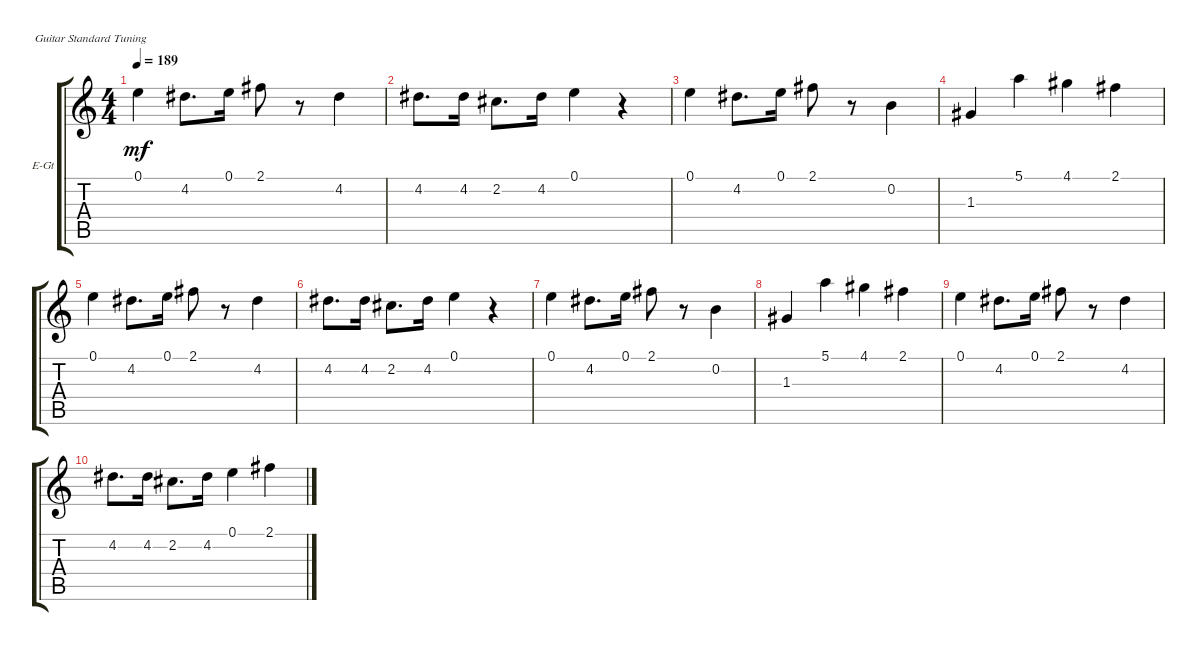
\defaultSystemsLayout 4
\bracketExtendMode groupsimilarinstruments
\firstSystemTrackNameOrientation horizontal
\otherSystemsTrackNameOrientation horizontal
\track ("Vocal" "E-Gt") {instrument electricguitarclean}
\staff {score tabs}
\tuning (E4 B3 G3 D3 A2 E2)
\ts (4 4)
\tempo 189
\clef g2
\ks c
0.1.4{dy mf} 4.2.8{d} 0.1.16 2.1.8 r.8 4.2.4 |
4.2.8{d} 4.2.16 2.2.8{d} 4.2.16 0.1.4 r.4 |
0.1.4 4.2.8{d} 0.1.16 2.1.8 r.8 0.2.4 |
1.3.4 5.1.4 4.1.4 2.1.4 |
0.1.4 4.2.8{d} 0.1.16 2.1.8 r.8 4.2.4 |
4.2.8{d} 4.2.16 2.2.8{d} 4.2.16 0.1.4 r.4 |
0.1.4 4.2.8{d} 0.1.16 2.1.8 r.8 0.2.4 |
1.3.4 5.1.4 4.1.4 2.1.4 |
0.1.4 4.2.8{d} 0.1.16 2.1.8 r.8 4.2.4 |
4.2.8{d} 4.2.16 2.2.8{d} 4.2.16 0.1.4 2.1.4
